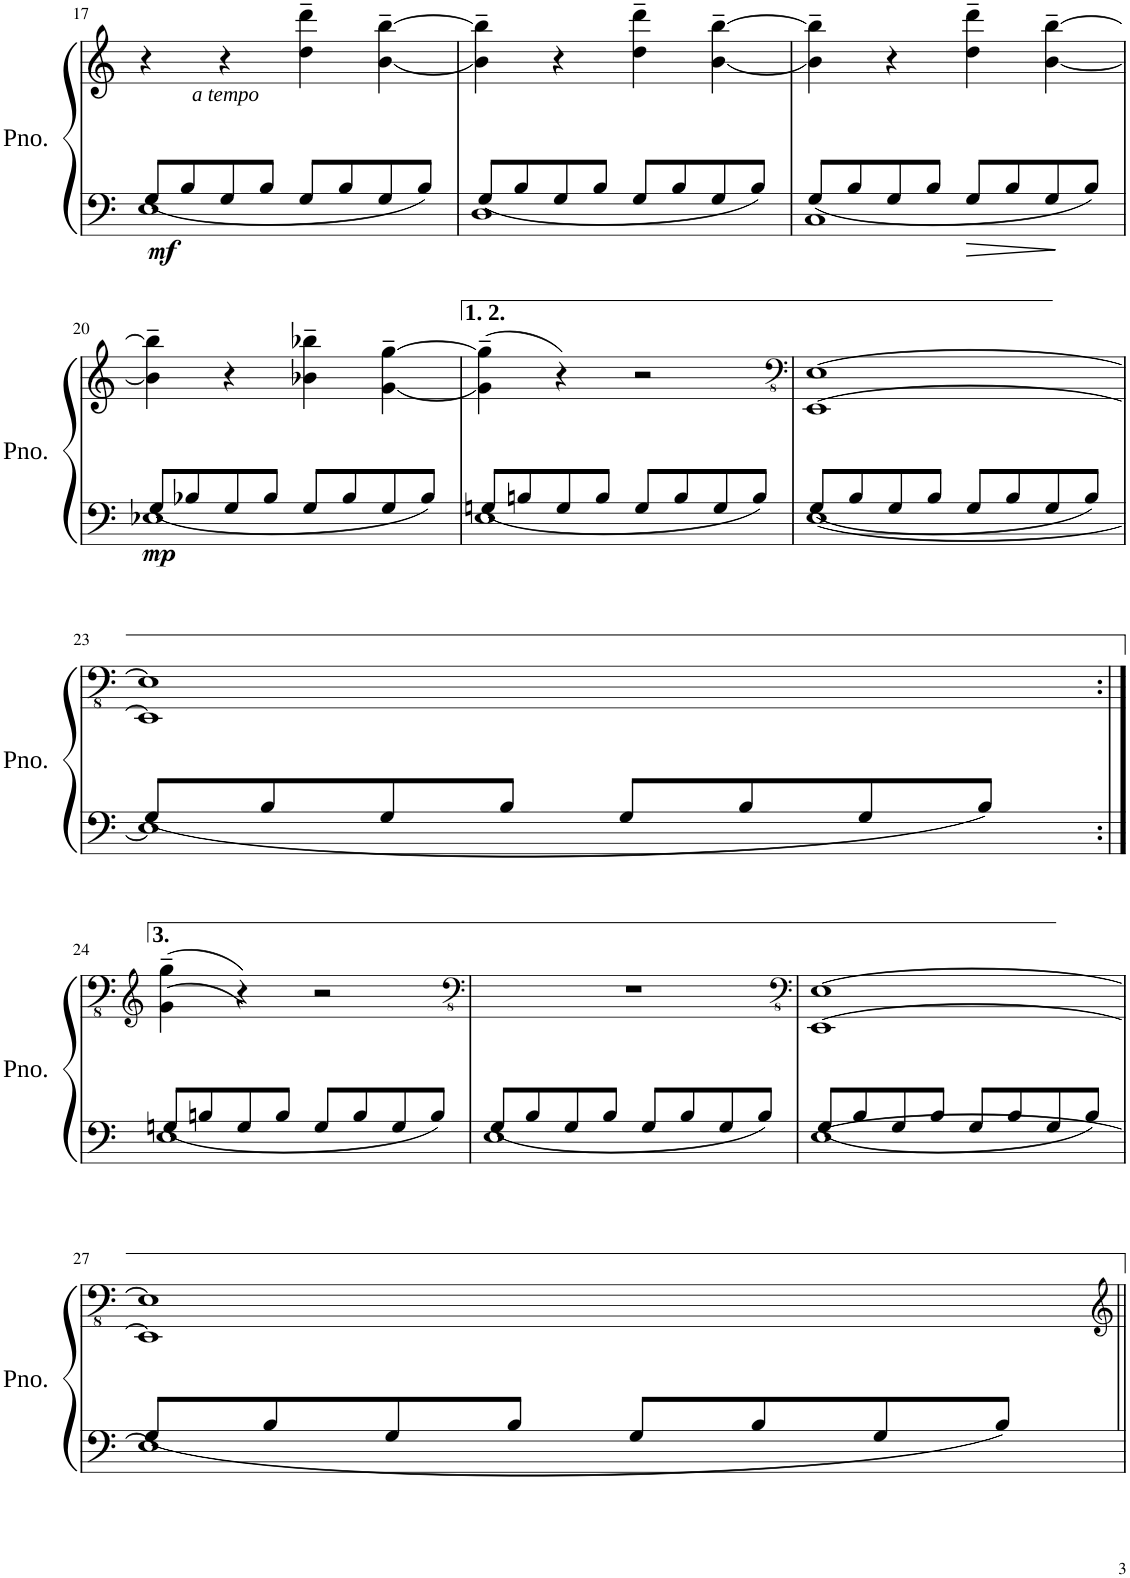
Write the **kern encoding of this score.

**kern	**kern	**dynam
*part1	*part1	*part1
*staff2	*staff1	*staff1/2
*I"Piano	*	*
*I'Pno.	*	*
!!LO:PB:g=z
*clefF4	*clefG2	*
*k[]	*k[]	*
*M4/4	*M4/4	*
=17	=17	=17
*^	*	*
!LO:TX:a:i:t=a tempo	!	!	!
!	!	!	!LO:DY:b=2
1E	8G/L	4r	mf
.	8B/	.	.
.	8G/	4r	.
.	8B/J	.	.
.	8G/L	4dd\~ 4ddd\~	.
.	8B/	.	.
.	8G/	[4b\~ [4bb\~	.
.	8B/J	.	.
=18	=18	=18	=18
1D	8G/L	4b\]~ 4bb\]~	.
.	8B/	.	.
.	8G/	4r	.
.	8B/J	.	.
.	8G/L	4dd\~ 4ddd\~	.
.	8B/	.	.
.	8G/	[4b\~ [4bb\~	.
.	8B/J	.	.
=19	=19	=19	=19
1C	8G/L	4b\]~ 4bb\]~	.
.	8B/	.	.
.	8G/	4r	.
.	8B/J	.	.
.	8G/L	4dd\~ 4ddd\~	.
.	8B/	.	.
.	8G/	[4b\~ [4bb\~	.
.	8B/J	.	.
!!LO:LB:g=z
=20	=20	=20	=20
!	!	!	!LO:DY:b=2
1E-X	8G/L	4b\]~ 4bb\]~	mp
.	8B-X/	.	.
.	8G/	4r	.
.	8B-/J	.	.
.	8G/L	4b-X\~ 4bb-X\~	.
.	8B-/	.	.
.	8G/	[4g\~ [4gg\~	.
.	8B-/J	.	.
=21	=21	=21	=21
1E	8Gn/L	(4g\]~ 4gg\]~	.
.	8Bn/	.	.
.	8G/	4r)	.
.	8B/J	.	.
.	8G/L	2r	.
.	8B/	.	.
.	8G/	.	.
.	8B/J	.	.
=22	=22	=22	=22
*	*	*clefFv4	*
*	*	*^	*
[1E	8G/L	[1EE	[1EEE	.
.	8B/	.	.	.
.	8G/	.	.	.
.	8B/J	.	.	.
.	8G/L	.	.	.
.	8B/	.	.	.
.	8G/	.	.	.
.	8B/J	.	.	.
!!LO:LB:g=z	!!
=23	=23	=23	=23	=23
1E]	8G/L	1EE]	1EEE]	.
.	8B/	.	.	.
.	8G/	.	.	.
.	8B/J	.	.	.
.	8G/L	.	.	.
.	8B/	.	.	.
.	8G/	.	.	.
.	8B/J	.	.	.
*	*	*v	*v	*
!!LO:LB:g=z
=24:|!	=24:|!	=24:|!	=24:|!
*	*	*clefG2	*
1E	8Gn/L	((4g\~ 4gg\~	.
.	8Bn/	.	.
.	8G/	4r))	.
.	8B/J	.	.
.	8G/L	2r	.
.	8B/	.	.
.	8G/	.	.
.	8B/J	.	.
=25	=25	=25	=25
*	*	*clefFv4	*
1E	8G/L	1r	.
.	8B/	.	.
.	8G/	.	.
.	8B/J	.	.
.	8G/L	.	.
.	8B/	.	.
.	8G/	.	.
.	8B/J	.	.
=26	=26	=26	=26
*	*	*clefFv4	*
*	*	*^	*
[1E	8G/L	[1EE	[1EEE	.
.	8B/	.	.	.
.	8G/	.	.	.
.	8B/J	.	.	.
.	8G/L	.	.	.
.	8B/	.	.	.
.	8G/	.	.	.
.	8B/J	.	.	.
!!LO:LB:g=z	!!
=27	=27	=27	=27	=27
1E]	8G/L	1EE]	1EEE]	.
.	8B/	.	.	.
.	8G/	.	.	.
.	8B/J	.	.	.
.	8G/L	.	.	.
.	8B/	.	.	.
.	8G/	.	.	.
.	8B/J	.	.	.
*v	*v	*	*	*
*	*v	*v	*
=||	=||	=||
*-	*-	*-
